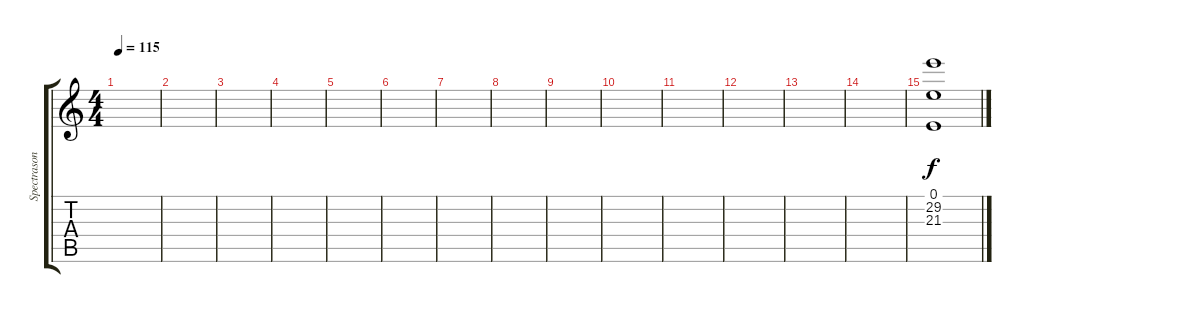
\track ("Spectrasonics Omnisphere" "Spectrason") {instrument tubularbells}
\staff {score tabs}
\tuning (E4 B3 G3 D3 A2 E2) {hide}
\ts (4 4)
\tempo 115
\clef g2
\ks c
|
|
|
|
|
|
|
|
|
|
|
|
|
|
(0.1 29.2 21.3).1
